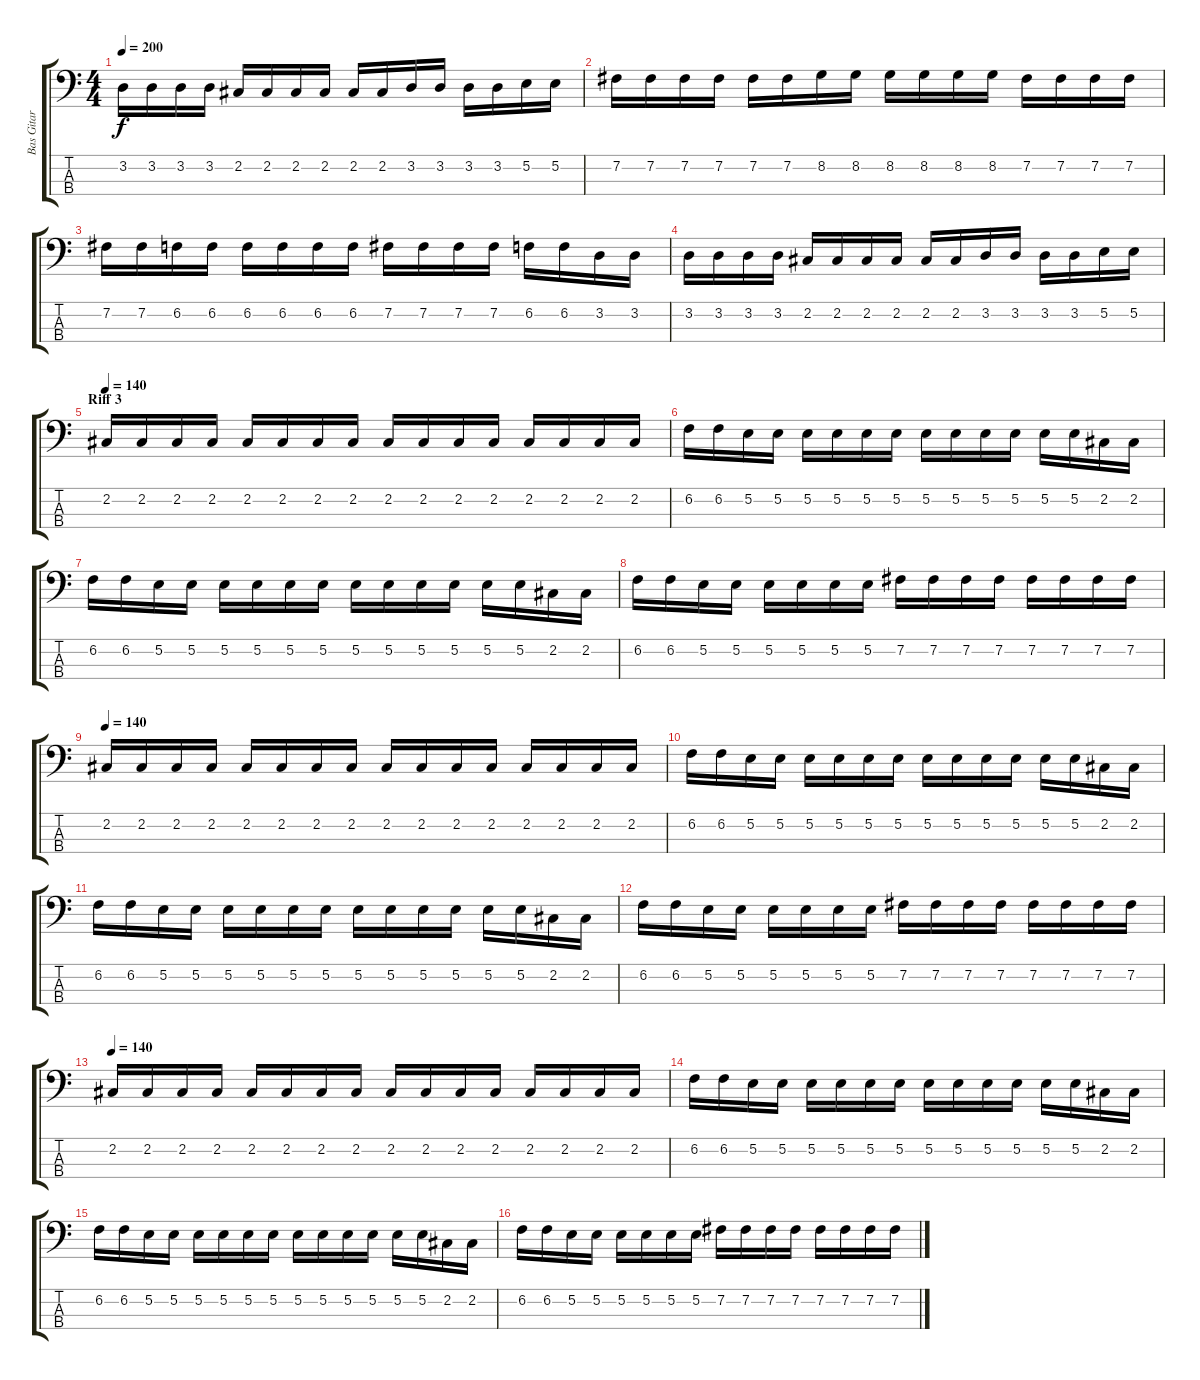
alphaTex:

\track ("Bas Gitar" "Bas Gitar") {instrument electricbasspick}
\staff {score tabs}
\tuning (E2 B1 Gb1 Db1) {hide}
\ts (4 4)
\tempo 200
\clef f4
\ks c
3.2.16{dy f} 3.2.16 3.2.16 3.2.16 2.2.16 2.2.16 2.2.16 2.2.16 2.2.16 2.2.16 3.2.16 3.2.16 3.2.16 3.2.16 5.2.16 5.2.16 |
7.2.16 7.2.16 7.2.16 7.2.16 7.2.16 7.2.16 8.2.16 8.2.16 8.2.16 8.2.16 8.2.16 8.2.16 7.2.16 7.2.16 7.2.16 7.2.16 |
7.2.16 7.2.16 6.2.16 6.2.16 6.2.16 6.2.16 6.2.16 6.2.16 7.2.16 7.2.16 7.2.16 7.2.16 6.2.16 6.2.16 3.2.16 3.2.16 |
3.2.16 3.2.16 3.2.16 3.2.16 2.2.16 2.2.16 2.2.16 2.2.16 2.2.16 2.2.16 3.2.16 3.2.16 3.2.16 3.2.16 5.2.16 5.2.16 |
\section ("" "Riff 3")
\tempo 140
2.2.16 2.2.16 2.2.16 2.2.16 2.2.16 2.2.16 2.2.16 2.2.16 2.2.16 2.2.16 2.2.16 2.2.16 2.2.16 2.2.16 2.2.16 2.2.16 |
6.2.16 6.2.16 5.2.16 5.2.16 5.2.16 5.2.16 5.2.16 5.2.16 5.2.16 5.2.16 5.2.16 5.2.16 5.2.16 5.2.16 2.2.16 2.2.16 |
6.2.16 6.2.16 5.2.16 5.2.16 5.2.16 5.2.16 5.2.16 5.2.16 5.2.16 5.2.16 5.2.16 5.2.16 5.2.16 5.2.16 2.2.16 2.2.16 |
6.2.16 6.2.16 5.2.16 5.2.16 5.2.16 5.2.16 5.2.16 5.2.16 7.2.16 7.2.16 7.2.16 7.2.16 7.2.16 7.2.16 7.2.16 7.2.16 |
\tempo 140
2.2.16 2.2.16 2.2.16 2.2.16 2.2.16 2.2.16 2.2.16 2.2.16 2.2.16 2.2.16 2.2.16 2.2.16 2.2.16 2.2.16 2.2.16 2.2.16 |
6.2.16 6.2.16 5.2.16 5.2.16 5.2.16 5.2.16 5.2.16 5.2.16 5.2.16 5.2.16 5.2.16 5.2.16 5.2.16 5.2.16 2.2.16 2.2.16 |
6.2.16 6.2.16 5.2.16 5.2.16 5.2.16 5.2.16 5.2.16 5.2.16 5.2.16 5.2.16 5.2.16 5.2.16 5.2.16 5.2.16 2.2.16 2.2.16 |
6.2.16 6.2.16 5.2.16 5.2.16 5.2.16 5.2.16 5.2.16 5.2.16 7.2.16 7.2.16 7.2.16 7.2.16 7.2.16 7.2.16 7.2.16 7.2.16 |
\tempo 140
2.2.16 2.2.16 2.2.16 2.2.16 2.2.16 2.2.16 2.2.16 2.2.16 2.2.16 2.2.16 2.2.16 2.2.16 2.2.16 2.2.16 2.2.16 2.2.16 |
6.2.16 6.2.16 5.2.16 5.2.16 5.2.16 5.2.16 5.2.16 5.2.16 5.2.16 5.2.16 5.2.16 5.2.16 5.2.16 5.2.16 2.2.16 2.2.16 |
6.2.16 6.2.16 5.2.16 5.2.16 5.2.16 5.2.16 5.2.16 5.2.16 5.2.16 5.2.16 5.2.16 5.2.16 5.2.16 5.2.16 2.2.16 2.2.16 |
6.2.16 6.2.16 5.2.16 5.2.16 5.2.16 5.2.16 5.2.16 5.2.16 7.2.16 7.2.16 7.2.16 7.2.16 7.2.16 7.2.16 7.2.16 7.2.16
